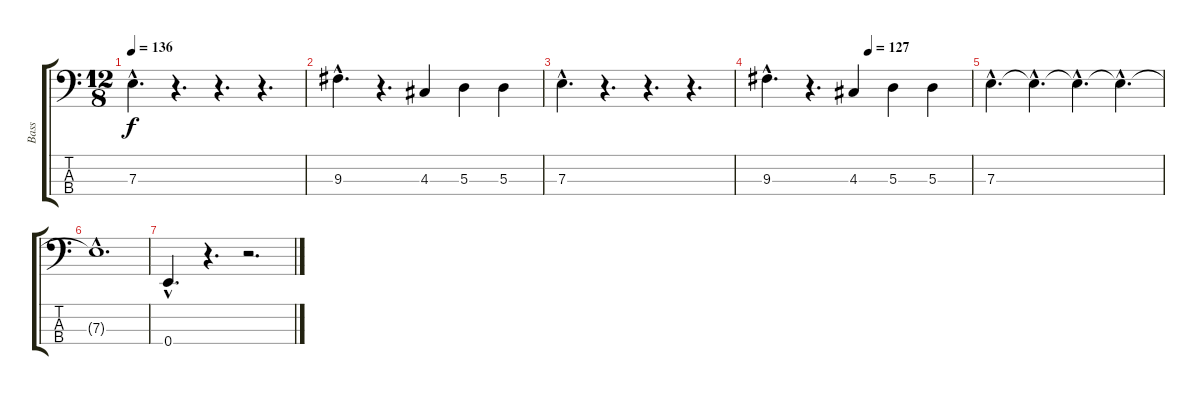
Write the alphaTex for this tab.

\track ("Bass" "Bass") {instrument electricbassfinger}
\staff {score tabs}
\tuning (G2 D2 A1 E1) {hide}
\ts (12 8)
\tempo 136
\clef f4
\ks c
7.3{hac}.4{d dy f} r.4{d} r.4{d} r.4{d} |
9.3{hac}.4{d} r.4{d} 4.3.4 5.3.4 5.3.4 |
7.3{hac}.4{d} r.4{d} r.4{d} r.4{d} |
\tempo (127 0.5)
9.3{hac}.4{d} r.4{d} 4.3.4 5.3.4 5.3.4 |
7.3{hac}.4{d} 7.3{hac t}.4{d} 7.3{hac t}.4{d} 7.3{hac t}.4{d} |
7.3{hac t}.1{d} |
0.4{hac}.4{d} r.4{d} r.2{d}
